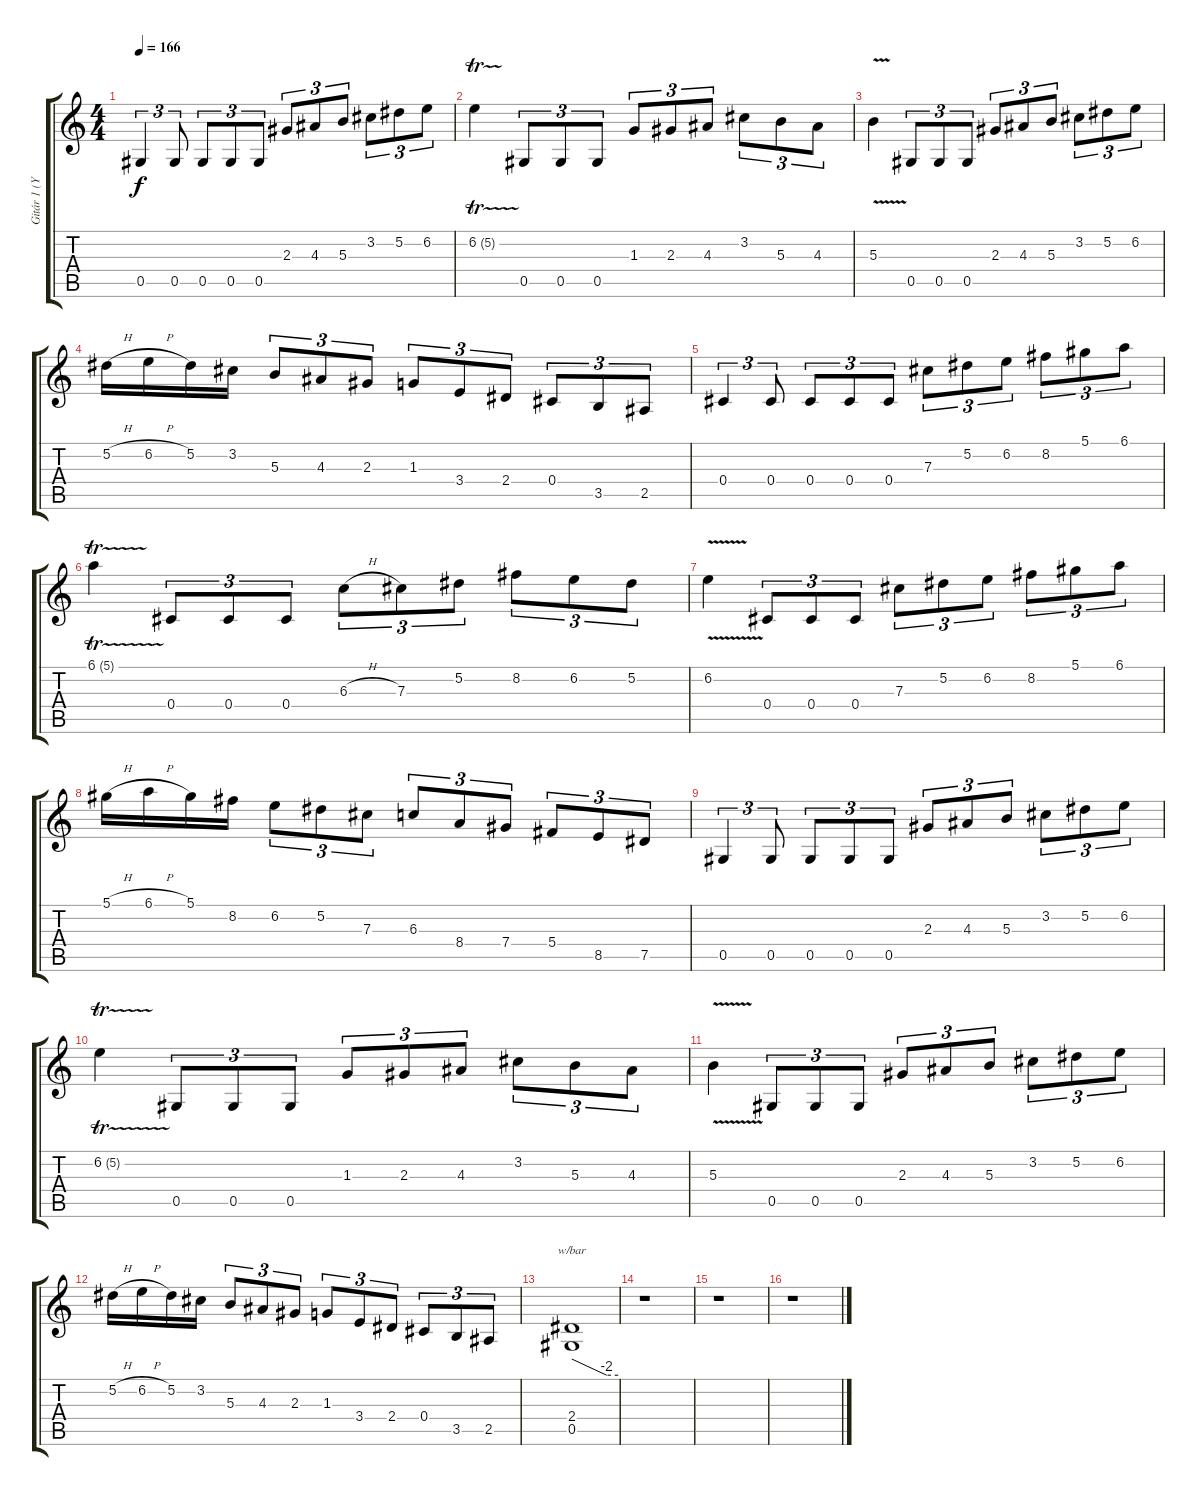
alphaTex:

\track ("Gitár 1 (Yngwie Malmsteen)" "Gitár 1 (Y") {instrument distortionguitar}
\staff {score tabs}
\tuning (Eb4 Bb3 Gb3 Db3 Ab2 Eb2) {hide}
\ts (4 4)
\tempo 166
\clef g2
\ks c
0.5.4{tu (3 2) dy f} 0.5.8{tu (3 2)} 0.5.8{tu (3 2)} 0.5.8{tu (3 2)} 0.5.8{tu (3 2)} 2.3.8{tu (3 2)} 4.3.8{tu (3 2)} 5.3.8{tu (3 2)} 3.2.8{tu (3 2)} 5.2.8{tu (3 2)} 6.2.8{tu (3 2)} |
6.2{tr (5 16)}.4 0.5.8{tu (3 2)} 0.5.8{tu (3 2)} 0.5.8{tu (3 2)} 1.3.8{tu (3 2)} 2.3.8{tu (3 2)} 4.3.8{tu (3 2)} 3.2.8{tu (3 2)} 5.3.8{tu (3 2)} 4.3.8{tu (3 2)} |
5.3{v}.4 0.5.8{tu (3 2)} 0.5.8{tu (3 2)} 0.5.8{tu (3 2)} 2.3.8{tu (3 2)} 4.3.8{tu (3 2)} 5.3.8{tu (3 2)} 3.2.8{tu (3 2)} 5.2.8{tu (3 2)} 6.2.8{tu (3 2)} |
5.2{h}.16 6.2{h}.16 5.2.16 3.2.16 5.3.8{tu (3 2)} 4.3.8{tu (3 2)} 2.3.8{tu (3 2)} 1.3.8{tu (3 2)} 3.4.8{tu (3 2)} 2.4.8{tu (3 2)} 0.4.8{tu (3 2)} 3.5.8{tu (3 2)} 2.5.8{tu (3 2)} |
0.4.4{tu (3 2)} 0.4.8{tu (3 2)} 0.4.8{tu (3 2)} 0.4.8{tu (3 2)} 0.4.8{tu (3 2)} 7.3.8{tu (3 2)} 5.2.8{tu (3 2)} 6.2.8{tu (3 2)} 8.2.8{tu (3 2)} 5.1.8{tu (3 2)} 6.1.8{tu (3 2)} |
6.1{tr (5 16)}.4 0.4.8{tu (3 2)} 0.4.8{tu (3 2)} 0.4.8{tu (3 2)} 6.3{h}.8{tu (3 2)} 7.3.8{tu (3 2)} 5.2.8{tu (3 2)} 8.2.8{tu (3 2)} 6.2.8{tu (3 2)} 5.2.8{tu (3 2)} |
6.2{v}.4 0.4.8{tu (3 2)} 0.4.8{tu (3 2)} 0.4.8{tu (3 2)} 7.3.8{tu (3 2)} 5.2.8{tu (3 2)} 6.2.8{tu (3 2)} 8.2.8{tu (3 2)} 5.1.8{tu (3 2)} 6.1.8{tu (3 2)} |
5.1{h}.16 6.1{h}.16 5.1.16 8.2.16 6.2.8{tu (3 2)} 5.2.8{tu (3 2)} 7.3.8{tu (3 2)} 6.3.8{tu (3 2)} 8.4.8{tu (3 2)} 7.4.8{tu (3 2)} 5.4.8{tu (3 2)} 8.5.8{tu (3 2)} 7.5.8{tu (3 2)} |
0.5.4{tu (3 2)} 0.5.8{tu (3 2)} 0.5.8{tu (3 2)} 0.5.8{tu (3 2)} 0.5.8{tu (3 2)} 2.3.8{tu (3 2)} 4.3.8{tu (3 2)} 5.3.8{tu (3 2)} 3.2.8{tu (3 2)} 5.2.8{tu (3 2)} 6.2.8{tu (3 2)} |
6.2{tr (5 16)}.4 0.5.8{tu (3 2)} 0.5.8{tu (3 2)} 0.5.8{tu (3 2)} 1.3.8{tu (3 2)} 2.3.8{tu (3 2)} 4.3.8{tu (3 2)} 3.2.8{tu (3 2)} 5.3.8{tu (3 2)} 4.3.8{tu (3 2)} |
5.3{v}.4 0.5.8{tu (3 2)} 0.5.8{tu (3 2)} 0.5.8{tu (3 2)} 2.3.8{tu (3 2)} 4.3.8{tu (3 2)} 5.3.8{tu (3 2)} 3.2.8{tu (3 2)} 5.2.8{tu (3 2)} 6.2.8{tu (3 2)} |
5.2{h}.16 6.2{h}.16 5.2.16 3.2.16 5.3.8{tu (3 2)} 4.3.8{tu (3 2)} 2.3.8{tu (3 2)} 1.3.8{tu (3 2)} 3.4.8{tu (3 2)} 2.4.8{tu (3 2)} 0.4.8{tu (3 2)} 3.5.8{tu (3 2)} 2.5.8{tu (3 2)} |
(2.4 0.5).1{tbe (custom default 0 0 45 -8 60 -8)} |
r.1 |
r.1 |
r.1
